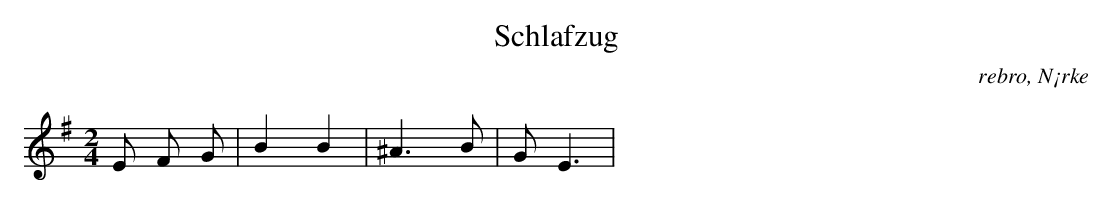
X:1
T:Schlafzug
O: rebro, N¡rke
M:2/4
L:1/8
K:Em
E F G | B2 B2 | ^A3B | G E3 |
